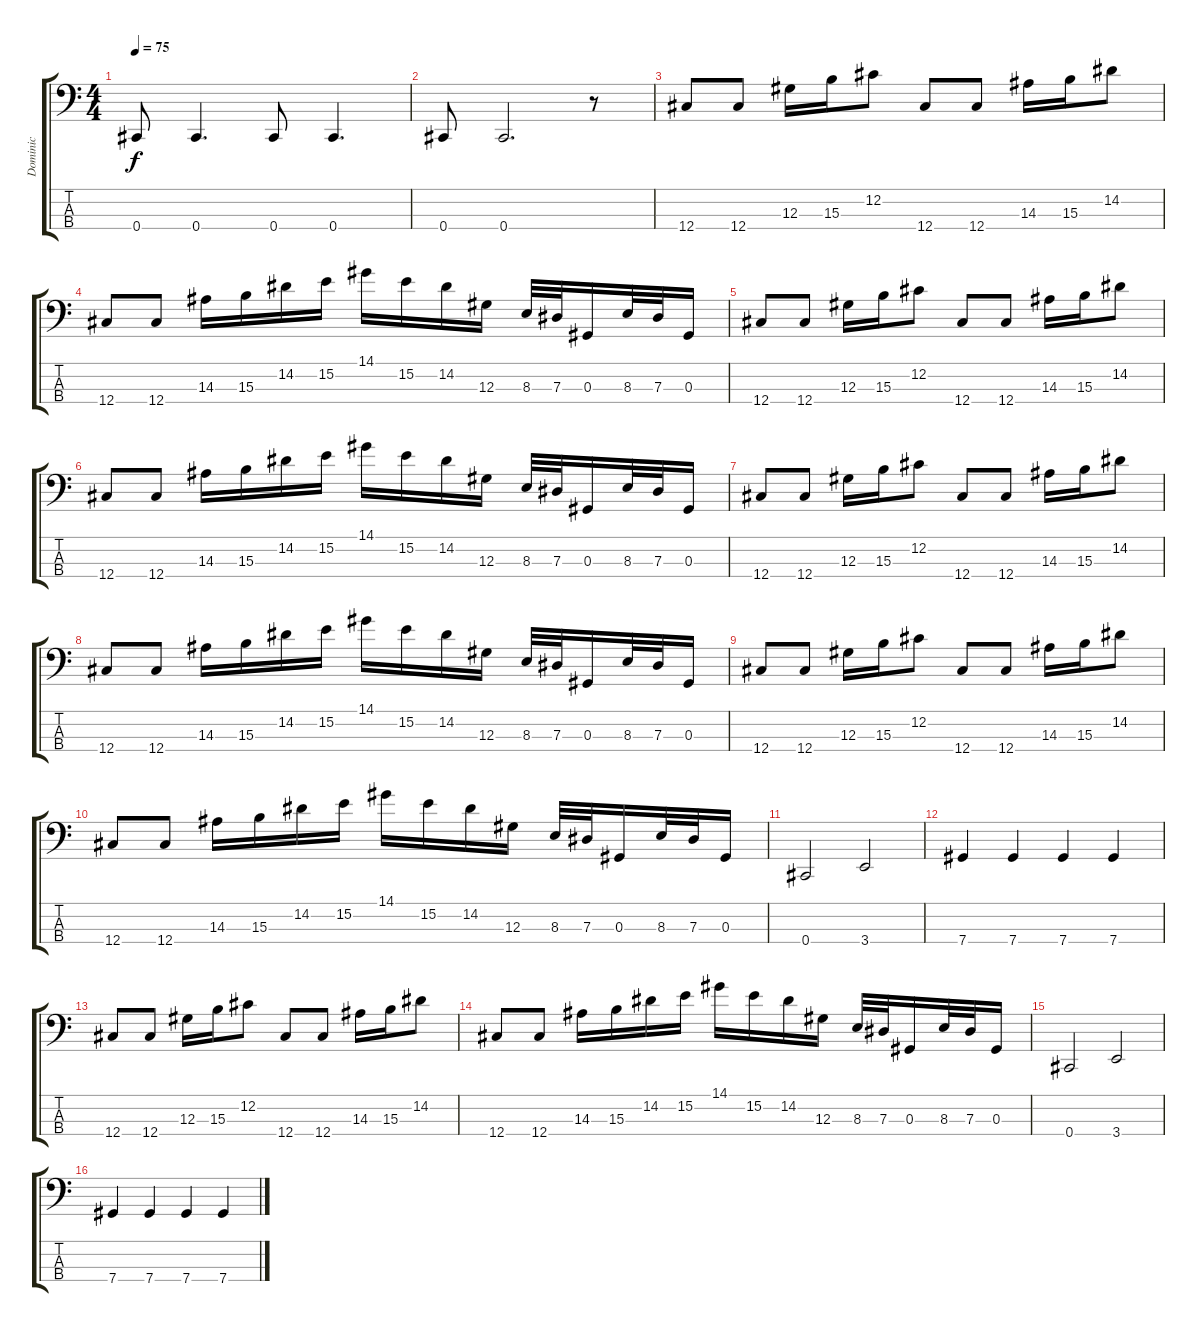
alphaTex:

\track ("Dominic" "Dominic") {instrument electricbassfinger}
\staff {score tabs}
\tuning (Gb2 Db2 Ab1 Db1) {hide}
\ts (4 4)
\tempo 75
\clef f4
\ks c
0.4.8{dy f} 0.4.4{d} 0.4.8 0.4.4{d} |
0.4.8 0.4.2{d} r.8 |
12.4.8 12.4.8 12.3.16 15.3.16 12.2.8 12.4.8 12.4.8 14.3.16 15.3.16 14.2.8 |
12.4.8 12.4.8 14.3.16 15.3.16 14.2.16 15.2.16 14.1.16 15.2.16 14.2.16 12.3.16 8.3.32 7.3.32 0.3.16 8.3.32 7.3.32 0.3.16 |
12.4.8 12.4.8 12.3.16 15.3.16 12.2.8 12.4.8 12.4.8 14.3.16 15.3.16 14.2.8 |
12.4.8 12.4.8 14.3.16 15.3.16 14.2.16 15.2.16 14.1.16 15.2.16 14.2.16 12.3.16 8.3.32 7.3.32 0.3.16 8.3.32 7.3.32 0.3.16 |
12.4.8 12.4.8 12.3.16 15.3.16 12.2.8 12.4.8 12.4.8 14.3.16 15.3.16 14.2.8 |
12.4.8 12.4.8 14.3.16 15.3.16 14.2.16 15.2.16 14.1.16 15.2.16 14.2.16 12.3.16 8.3.32 7.3.32 0.3.16 8.3.32 7.3.32 0.3.16 |
12.4.8 12.4.8 12.3.16 15.3.16 12.2.8 12.4.8 12.4.8 14.3.16 15.3.16 14.2.8 |
12.4.8 12.4.8 14.3.16 15.3.16 14.2.16 15.2.16 14.1.16 15.2.16 14.2.16 12.3.16 8.3.32 7.3.32 0.3.16 8.3.32 7.3.32 0.3.16 |
0.4.2 3.4.2 |
7.4.4 7.4.4 7.4.4 7.4.4 |
12.4.8 12.4.8 12.3.16 15.3.16 12.2.8 12.4.8 12.4.8 14.3.16 15.3.16 14.2.8 |
12.4.8 12.4.8 14.3.16 15.3.16 14.2.16 15.2.16 14.1.16 15.2.16 14.2.16 12.3.16 8.3.32 7.3.32 0.3.16 8.3.32 7.3.32 0.3.16 |
0.4.2 3.4.2 |
7.4.4 7.4.4 7.4.4 7.4.4
